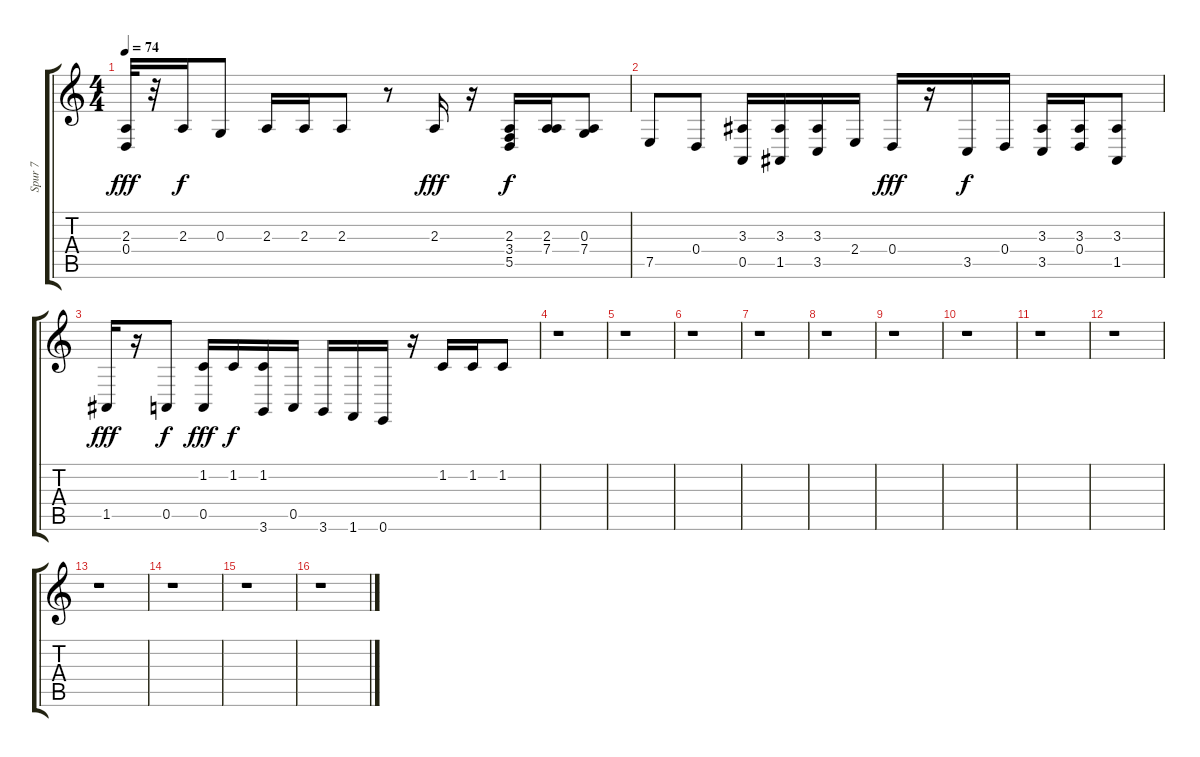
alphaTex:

\track ("Spur 7" "Spur 7") {instrument trombone}
\staff {score tabs}
\tuning (E4 B3 G3 D3 A2 E2) {hide}
\ts (4 4)
\tempo 74
\clef g2
\ks c
(2.3 0.4).32{dy fff} r.32 2.3.16{dy f} 0.3.8 2.3.16 2.3.16 2.3.8 r.8 2.3.16{dy fff} r.16 (2.3 3.4 5.5).16{dy f} (2.3 7.4).16 (0.3 7.4).8 |
7.5.8 0.4.8 (3.3 0.5).16 (3.3 1.5).16 (3.3 3.5).16 2.4.16 0.4.16{dy fff} r.16 3.5.16{dy f} 0.4.16 (3.3 3.5).16 (3.3 0.4).16 (3.3 1.5).8 |
1.5.16{dy fff} r.16 0.5.8{dy f} (1.2 0.5).16{dy fff} 1.2.16{dy f} (1.2 3.6).16 0.5.16 3.6.16 1.6.16 0.6.16 r.16 1.2.16 1.2.16 1.2.8 |
r.1 |
r.1 |
r.1 |
r.1 |
r.1 |
r.1 |
r.1 |
r.1 |
r.1 |
r.1 |
r.1 |
r.1 |
r.1
